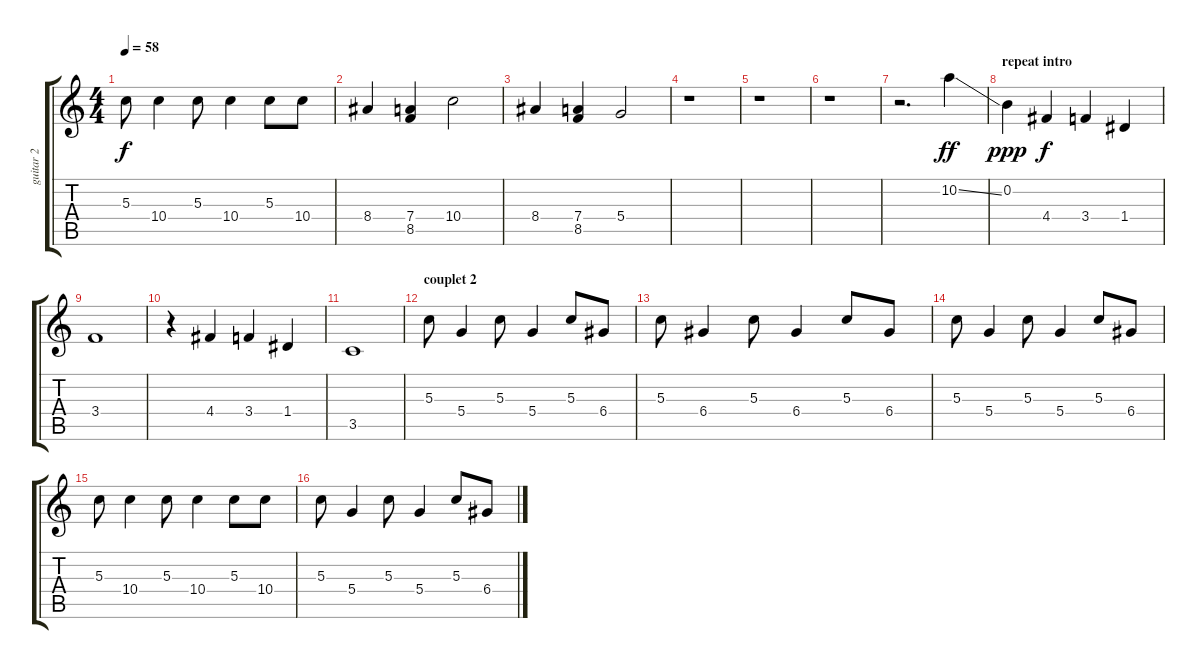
\track ("guitar 2" "guitar 2") {instrument electricguitarjazz}
\staff {score tabs}
\tuning (E4 B3 G3 D3 A2 E2) {hide}
\ts (4 4)
\tempo 58
\clef g2
\ks c
5.3.8{dy f} 10.4.4 5.3.8 10.4.4 5.3.8 10.4.8 |
8.4.4 (7.4 8.5).4 10.4.2 |
8.4.4 (7.4 8.5).4 5.4.2 |
r.1 |
r.1 |
r.1 |
r.2{d} 10.2{ss}.4{dy ff} |
\section ("" "repeat intro")
0.2.4{dy ppp} 4.4.4{dy f} 3.4.4 1.4.4 |
3.4.1 |
r.4 4.4.4 3.4.4 1.4.4 |
3.5.1 |
\section ("" "couplet 2")
5.3.8 5.4.4 5.3.8 5.4.4 5.3.8 6.4.8 |
5.3.8 6.4.4 5.3.8 6.4.4 5.3.8 6.4.8 |
5.3.8 5.4.4 5.3.8 5.4.4 5.3.8 6.4.8 |
5.3.8 10.4.4 5.3.8 10.4.4 5.3.8 10.4.8 |
5.3.8 5.4.4 5.3.8 5.4.4 5.3.8 6.4.8
